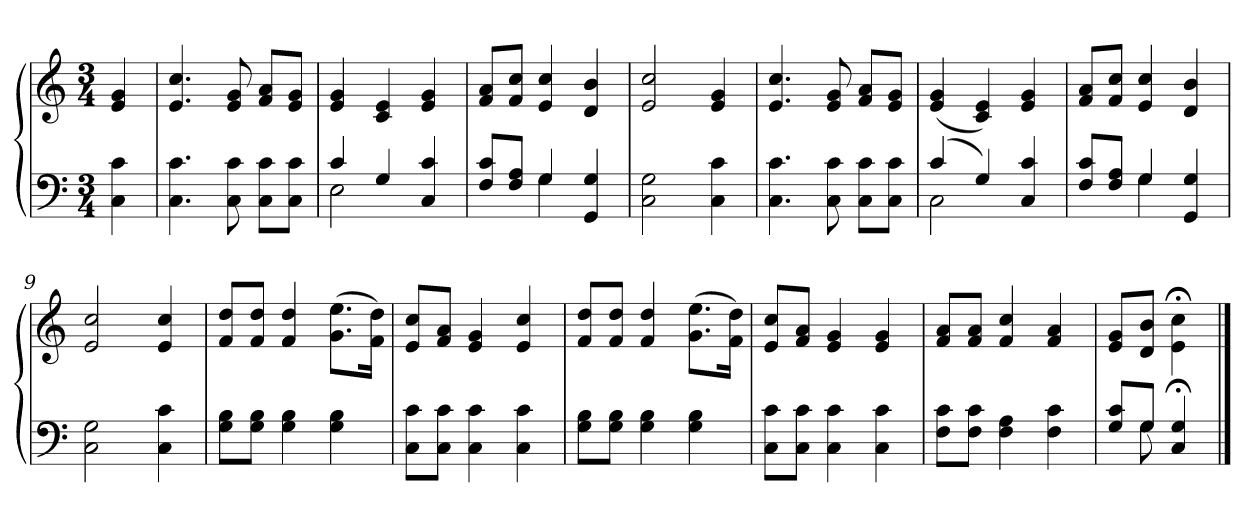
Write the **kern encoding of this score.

**kern	**kern
*part2	*part1
*staff2	*staff1
*clefF4	*clefG2
*k[]	*k[]
*M3/4	*M3/4
*MM100	*MM100
=1	=1
4C\ 4c\	4e/ 4g/
=2	=2
4.C\ 4.c\	4.e/ 4.cc/
8C\ 8c\	8e/ 8g/
8C\ 8c\L	8f/ 8a/L
8C\ 8c\J	8e/ 8g/J
=3	=3
*^	*
4c/	2E\	4e/ 4g/
4G/	.	4c/ 4e/
4C/ 4c/	4ryy	4e/ 4g/
=4	=4	=4
8F/ 8c/L	4ryy	8f/ 8a/L
8F/ 8A/J	.	8f/ 8cc/J
4G/	4G\	4e/ 4cc/
4GG/ 4G/	4ryy	4d/ 4b/
*v	*v	*
=5	=5
2C\ 2G\	2e/ 2cc/
4C\ 4c\	4e/ 4g/
=6	=6
4.C\ 4.c\	4.e/ 4.cc/
8C\ 8c\	8e/ 8g/
8C\ 8c\L	8f/ 8a/L
8C\ 8c\J	8e/ 8g/J
=7	=7
*^	*
(>4c/	2C\	(<4e/ 4g/
4G/)	.	4c/ 4e/)
4C/ 4c/	4ryy	4e/ 4g/
=8	=8	=8
8F/ 8c/L	4ryy	8f/ 8a/L
8F/ 8A/J	.	8f/ 8cc/J
4G/	4G\	4e/ 4cc/
4GG/ 4G/	4ryy	4d/ 4b/
*v	*v	*
=9	=9
2C\ 2G\	2e/ 2cc/
4C\ 4c\	4e/ 4cc/
=10	=10
8G\ 8B\L	8f/ 8dd/L
8G\ 8B\J	8f/ 8dd/J
4G\ 4B\	4f/ 4dd/
4G\ 4B\	(>8.g\ 8.ee\L
.	16f\ 16dd\Jk)
!!LO:LB:g=z
=11	=11
8C\ 8c\L	8e/ 8cc/L
8C\ 8c\J	8f/ 8a/J
4C\ 4c\	4e/ 4g/
4C\ 4c\	4e/ 4cc/
=12	=12
8G\ 8B\L	8f/ 8dd/L
8G\ 8B\J	8f/ 8dd/J
4G\ 4B\	4f/ 4dd/
4G\ 4B\	(>8.g\ 8.ee\L
.	16f\ 16dd\Jk)
=13	=13
8C\ 8c\L	8e/ 8cc/L
8C\ 8c\J	8f/ 8a/J
4C\ 4c\	4e/ 4g/
4C\ 4c\	4e/ 4g/
=14	=14
8F\ 8c\L	8f/ 8a/L
8F\ 8c\J	8f/ 8a/J
4F\ 4A\	4f/ 4cc/
4F\ 4c\	4f/ 4a/
=15	=15
*^	*
8G/ 8c/L	8ryy	8e/ 8g/L
8G/J	8G\	8d/ 8b/J
4C/;< 4G/;<	4ryy	4e\;< 4cc\;<
*v	*v	*
==	==
*-	*-
